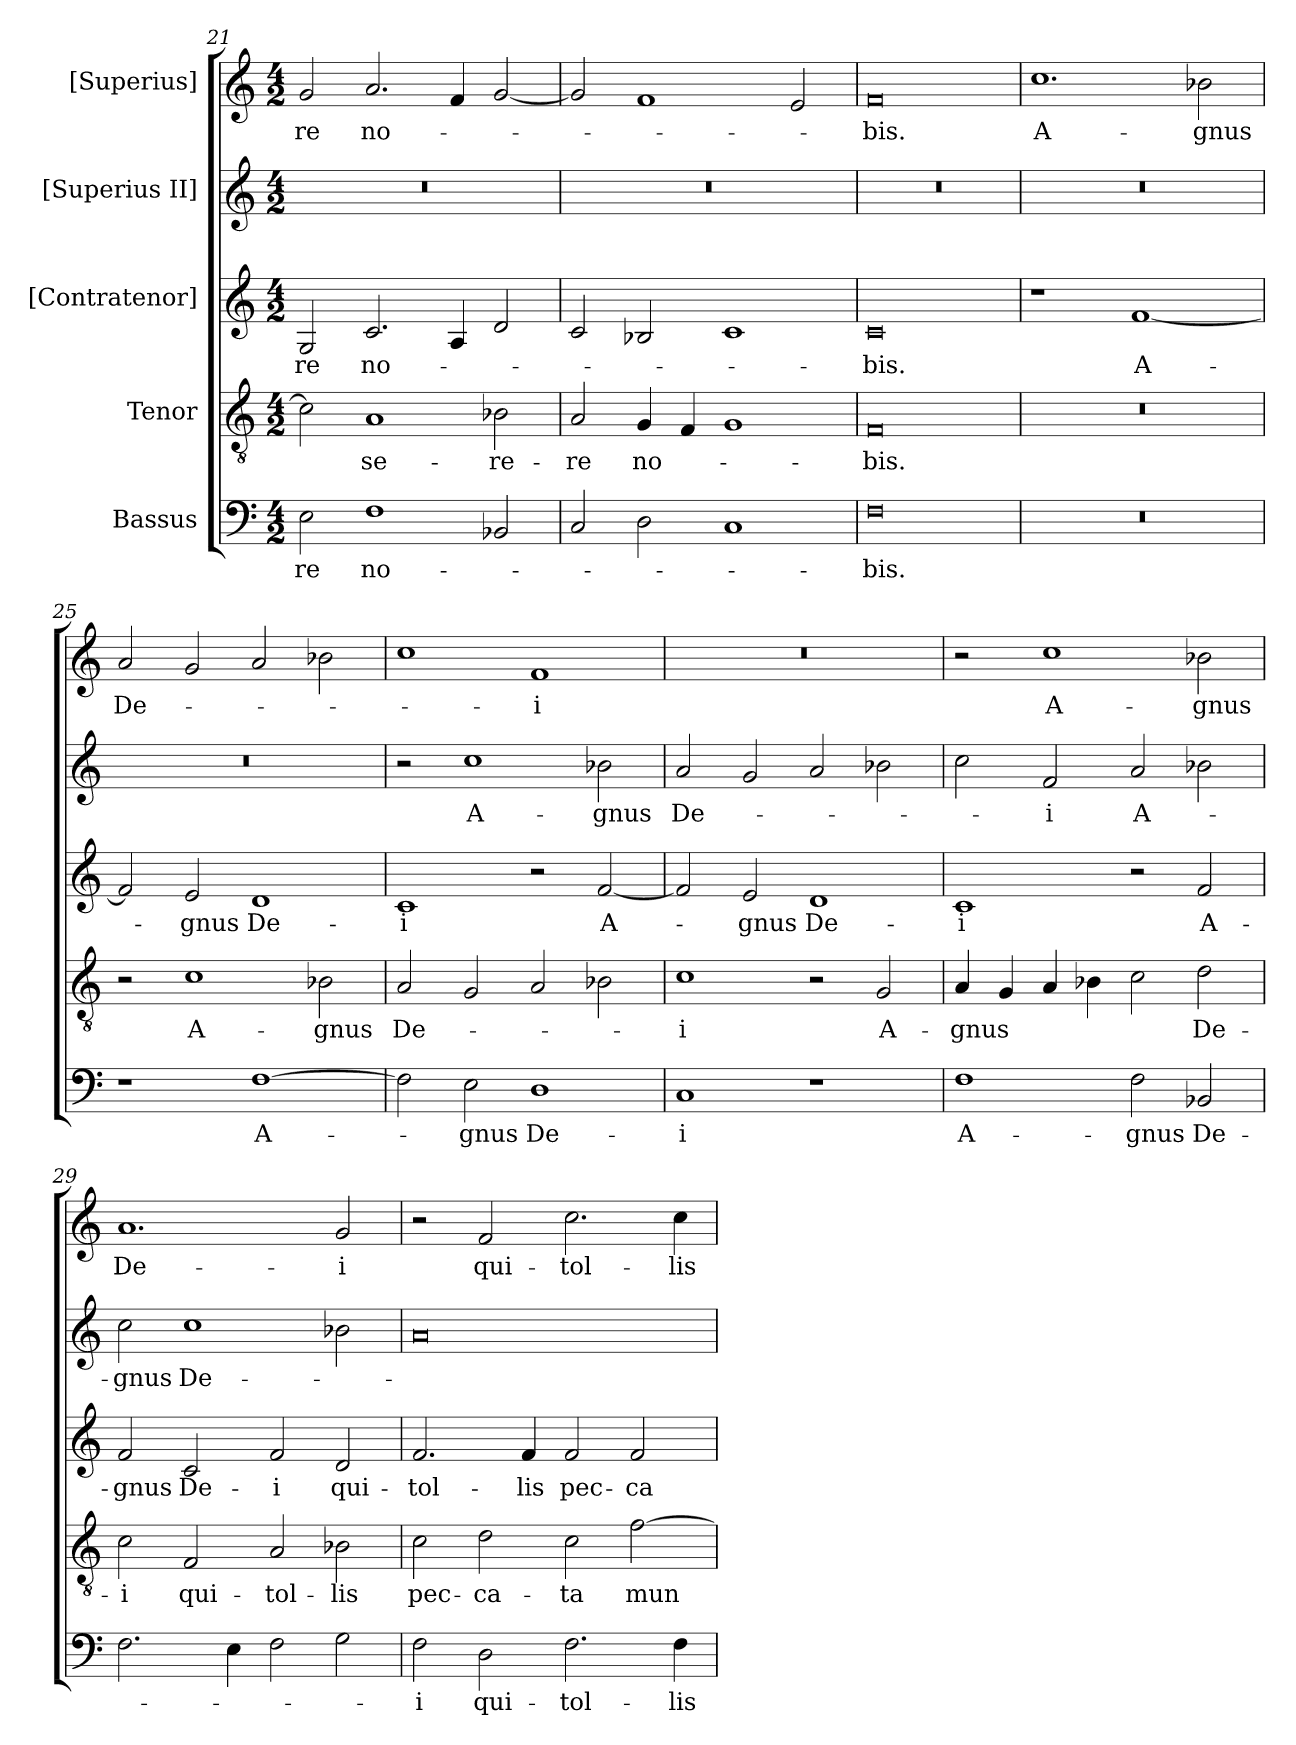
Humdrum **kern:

**kern	**text	**kern	**text	**kern	**text	**kern	**text	**kern	**text
*part5	*part5	*part4	*part4	*part3	*part3	*part2	*part2	*part1	*part1
*staff5	*staff5	*staff4	*staff4	*staff3	*staff3	*staff2	*staff2	*staff1	*staff1
*I"Bassus	*	*I"Tenor	*	*I"[Contratenor]	*	*I"[Superius II]	*	*I"[Superius]	*
*clefF4	*	*clefGv2	*	*clefG2	*	*clefG2	*	*clefG2	*
*k[]	*	*k[]	*	*k[]	*	*k[]	*	*k[]	*
*M4/2	*	*M4/2	*	*M4/2	*	*M4/2	*	*M4/2	*
=21	=21	=21	=21	=21	=21	=21	=21	=21	=21
2E\	-re	2c\]	.	2G/	-re	0r	.	2g/	-re
1F\	no-	1A/	-se-	2.c/	no-	.	.	2.a/	no-
.	.	.	.	4A/	.	.	.	4f/	.
2BB-X/	.	2B-X\	-re-	2d/	.	.	.	[2g/	.
=22	=22	=22	=22	=22	=22	=22	=22	=22	=22
2C/	.	2A/	-re	2c/	.	0r	.	2g/]	.
2D\	.	4G/	no-	2B-X/	.	.	.	1f/	.
.	.	4F/	.	.	.	.	.	.	.
1C/	.	1G/	.	1c/	.	.	.	.	.
.	.	.	.	.	.	.	.	2e/	.
=23	=23	=23	=23	=23	=23	=23	=23	=23	=23
0F\	-bis.	0F/	-bis.	0c/	-bis.	0r	.	0f/	-bis.
=24	=24	=24	=24	=24	=24	=24	=24	=24	=24
0r	.	0r	.	1r	.	0r	.	1.cc\	A-
.	.	.	.	[1f/	A-	.	.	.	.
.	.	.	.	.	.	.	.	2b-X\	-gnus
=25	=25	=25	=25	=25	=25	=25	=25	=25	=25
1r	.	2r	.	2f/]	.	0r	.	2a/	De-
.	.	1c\	A-	2e/	-gnus	.	.	2g/	.
[1F\	A-	.	.	1d/	De-	.	.	2a/	.
.	.	2B-X\	-gnus	.	.	.	.	2b-X\	.
=26	=26	=26	=26	=26	=26	=26	=26	=26	=26
2F\]	.	2A/	De-	1c/	-i	2r	.	1cc\	.
2E\	-gnus	2G/	.	.	.	1cc\	A-	.	.
1D\	De-	2A/	.	2r	.	.	.	1f/	-i
.	.	2B-X\	.	[2f/	A-	2b-X\	-gnus	.	.
=27	=27	=27	=27	=27	=27	=27	=27	=27	=27
1C/	-i	1c\	-i	2f/]	.	2a/	De-	0r	.
.	.	.	.	2e/	-gnus	2g/	.	.	.
1r	.	2r	.	1d/	De-	2a/	.	.	.
.	.	2G/	A-	.	.	2b-X\	.	.	.
=28	=28	=28	=28	=28	=28	=28	=28	=28	=28
1F\	A-	4A/	-gnus	1c/	-i	2cc\	.	2r	.
.	.	4G/	.	.	.	.	.	.	.
.	.	4A/	.	.	.	2f/	-i	1cc\	A-
.	.	4B-X\	.	.	.	.	.	.	.
2F\	-gnus	2c\	.	2r	.	2a/	A-	.	.
2BB-X/	De-	2d\	De-	2f/	A-	2b-X\	.	2b-X\	-gnus
=29	=29	=29	=29	=29	=29	=29	=29	=29	=29
2.F\	.	2c\	-i	2f/	-gnus	2cc\	-gnus	1.a/	De-
.	.	2F/	qui-	2c/	De-	1cc\	De-	.	.
4E\	.	.	.	.	.	.	.	.	.
2F\	.	2A/	tol-	2f/	-i	.	.	.	.
2G\	.	2B-X\	-lis	2d/	qui-	2b-X\	.	2g/	-i
=30	=30	=30	=30	=30	=30	=30	=30	=30	=30
2F\	-i	2c\	pec-	2.f/	tol-	0a/	.	2r	.
2D\	qui-	2d\	-ca-	.	.	.	.	2f/	qui-
.	.	.	.	4f/	-lis	.	.	.	.
2.F\	tol-	2c\	-ta	2f/	pec-	.	.	2.cc\	tol-
.	.	[2f\	mun-	2f/	-ca-	.	.	.	.
4F\	-lis	.	.	.	.	.	.	4cc\	-lis
=	=	=	=	=	=	=	=	=	=
*-	*-	*-	*-	*-	*-	*-	*-	*-	*-
